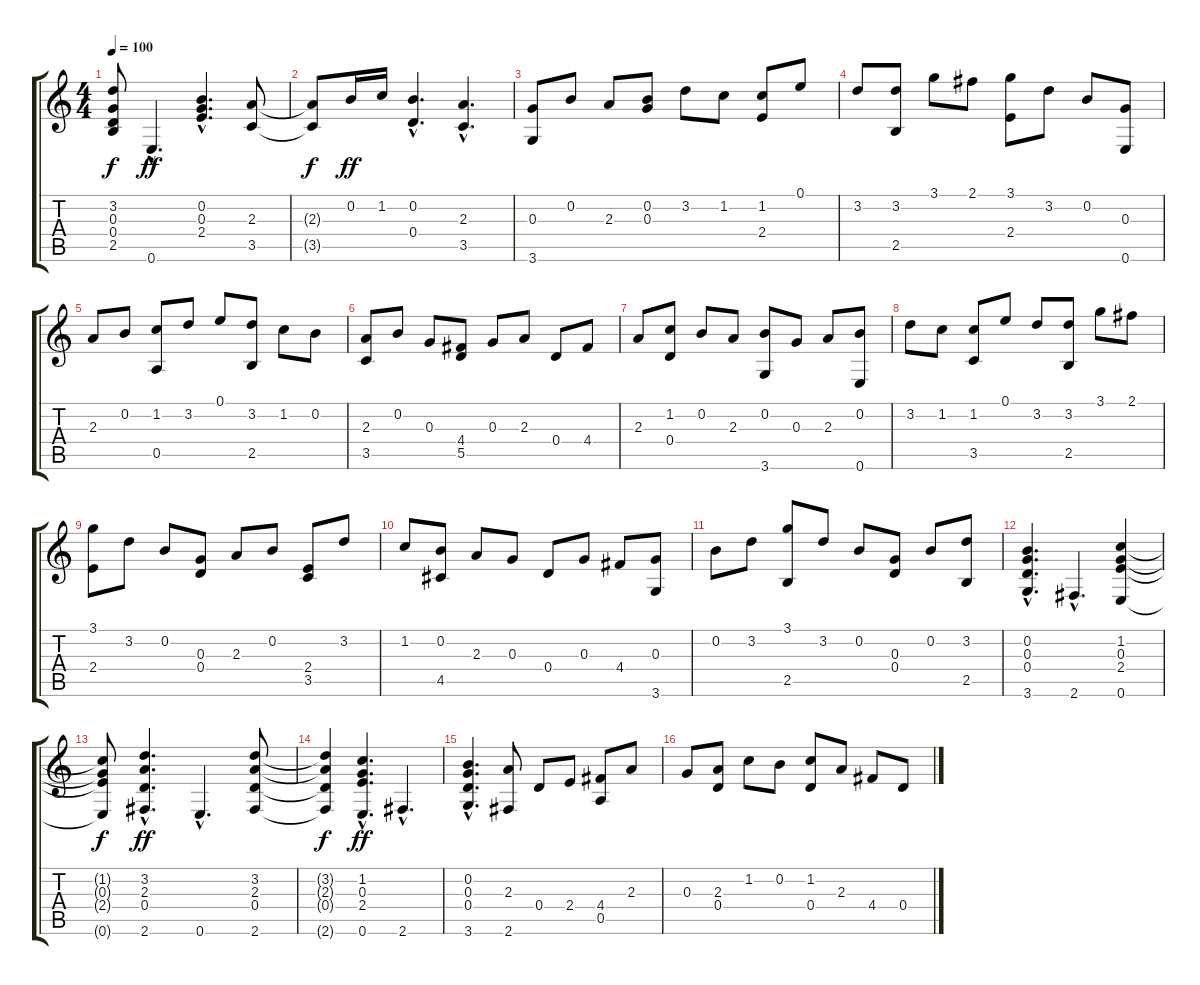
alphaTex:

\track "" {instrument acousticguitarnylon}
\staff {score tabs}
\tuning (E4 B3 G3 D3 A2 E2) {hide}
\ts (4 4)
\tempo 100
\clef g2
\ks c
(3.2{t} 0.3{t} 0.4{t} 2.5{t}).8{dy f} 0.6{hac}.4{d dy ff} (0.2{hac} 0.3{hac} 2.4{hac}).4{d} (2.3 3.5).8 |
(2.3{t} 3.5{t}).8{dy f} 0.2.16{dy ff} 1.2.16 (0.2{hac} 0.4{hac}).4{d} (2.3{hac} 3.5{hac}).4{d} |
(0.3 3.6).8 0.2.8 2.3.8 (0.2 0.3).8 3.2.8 1.2.8 (1.2 2.4).8 0.1.8 |
3.2.8 (3.2 2.5).8 3.1.8 2.1.8 (3.1 2.4).8 3.2.8 0.2.8 (0.3 0.6).8 |
2.3.8 0.2.8 (1.2 0.5).8 3.2.8 0.1.8 (3.2 2.5).8 1.2.8 0.2.8 |
(2.3 3.5).8 0.2.8 0.3.8 (4.4 5.5).8 0.3.8 2.3.8 0.4.8 4.4.8 |
2.3.8 (1.2 0.4).8 0.2.8 2.3.8 (0.2 3.6).8 0.3.8 2.3.8 (0.2 0.6).8 |
3.2.8 1.2.8 (1.2 3.5).8 0.1.8 3.2.8 (3.2 2.5).8 3.1.8 2.1.8 |
(3.1 2.4).8 3.2.8 0.2.8 (0.3 0.4).8 2.3.8 0.2.8 (2.4 3.5).8 3.2.8 |
1.2.8 (0.2 4.5).8 2.3.8 0.3.8 0.4.8 0.3.8 4.4.8 (0.3 3.6).8 |
0.2.8 3.2.8 (3.1 2.5).8 3.2.8 0.2.8 (0.3 0.4).8 0.2.8 (3.2 2.5).8 |
(0.2{hac} 0.3{hac} 0.4{hac} 3.6{hac}).4{d} 2.6{hac}.4{d} (1.2 0.3 2.4 0.6).4 |
(1.2{t} 0.3{t} 2.4{t} 0.6{t}).8{dy f} (3.2{hac} 2.3{hac} 0.4{hac} 2.6{hac}).4{d dy ff} 0.6{hac}.4{d} (3.2 2.3 0.4 2.6).8 |
(3.2{t} 2.3{t} 0.4{t} 2.6{t}).4{dy f} (1.2{hac} 0.3{hac} 2.4{hac} 0.6{hac}).4{d dy ff} 2.6{hac}.4{d} |
(0.2{hac} 0.3{hac} 0.4{hac} 3.6{hac}).4{d} (2.3 2.6).8 0.4.8 2.4.8 (4.4 0.5).8 2.3.8 |
0.3.8 (2.3 0.4).8 1.2.8 0.2.8 (1.2 0.4).8 2.3.8 4.4.8 0.4.8
